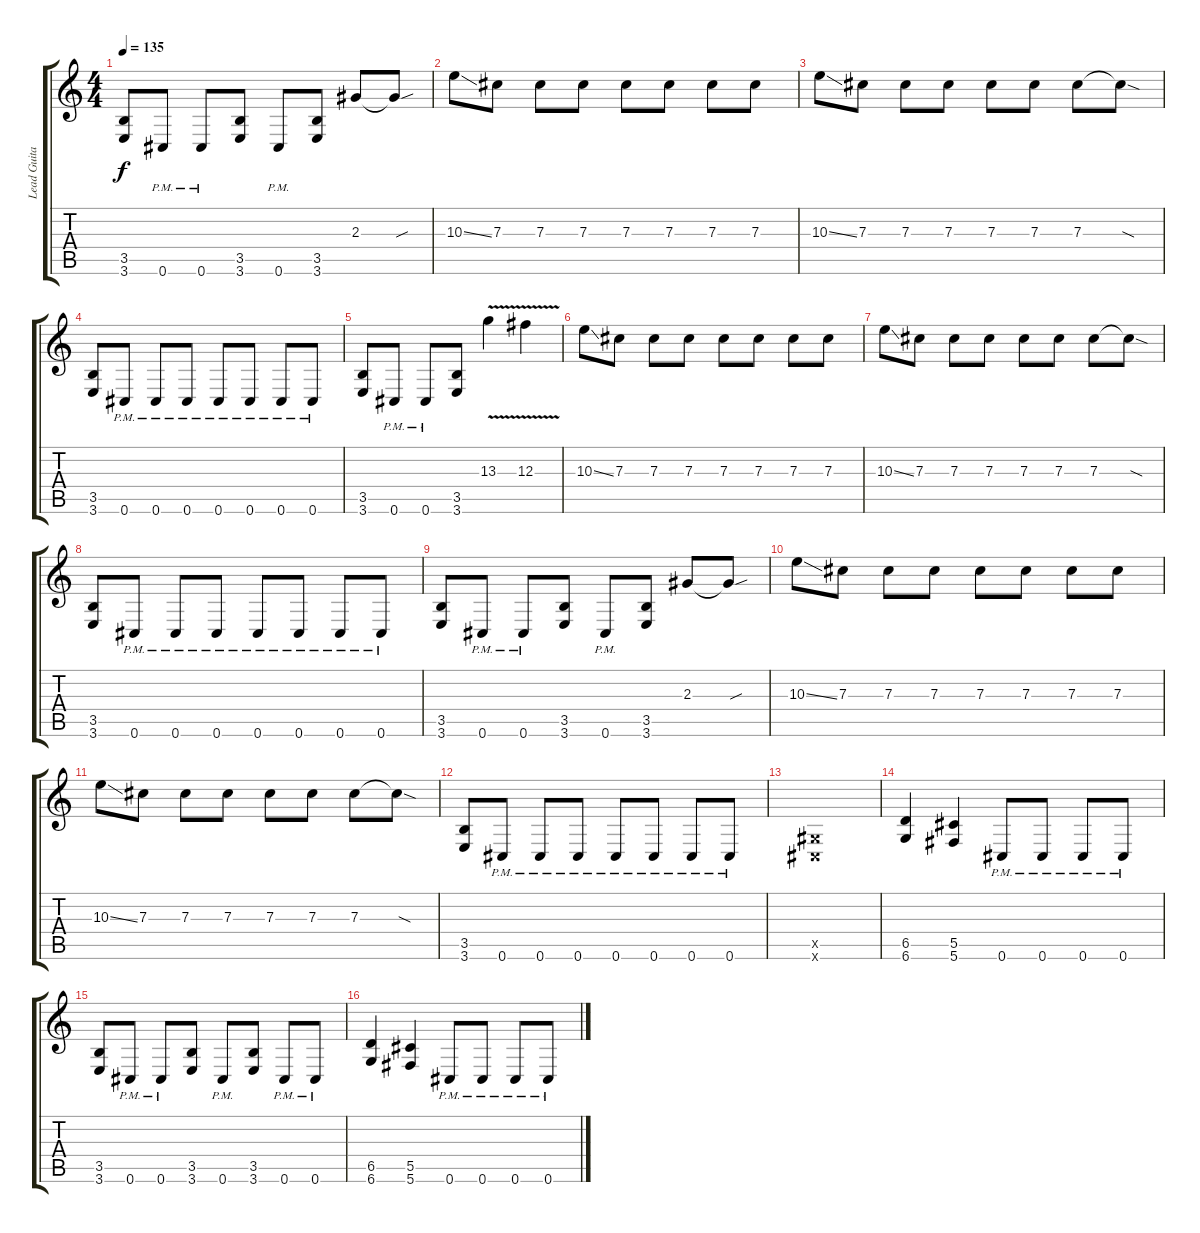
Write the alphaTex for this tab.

\track ("Lead Guitar" "Lead Guita") {instrument distortionguitar}
\staff {score tabs}
\tuning (Eb4 Bb3 Gb3 Db3 Ab2 Db2) {hide}
\ts (4 4)
\tempo 135
\clef g2
\ks c
(3.5 3.6).8{dy f} 0.6{pm}.8 0.6{pm}.8 (3.5 3.6).8 0.6{pm}.8 (3.5 3.6).8 2.3.8 2.3{sou t}.8 |
10.3{ss}.8 7.3.8 7.3.8 7.3.8 7.3.8 7.3.8 7.3.8 7.3.8 |
10.3{ss}.8 7.3.8 7.3.8 7.3.8 7.3.8 7.3.8 7.3.8 7.3{sod t}.8 |
(3.5 3.6).8 0.6{pm}.8 0.6{pm}.8 0.6{pm}.8 0.6{pm}.8 0.6{pm}.8 0.6{pm}.8 0.6{pm}.8 |
(3.5 3.6).8 0.6{pm}.8 0.6{pm}.8 (3.5 3.6).8 13.3{v}.4 12.3{v}.4 |
10.3{ss}.8 7.3.8 7.3.8 7.3.8 7.3.8 7.3.8 7.3.8 7.3.8 |
10.3{ss}.8 7.3.8 7.3.8 7.3.8 7.3.8 7.3.8 7.3.8 7.3{sod t}.8 |
(3.5 3.6).8 0.6{pm}.8 0.6{pm}.8 0.6{pm}.8 0.6{pm}.8 0.6{pm}.8 0.6{pm}.8 0.6{pm}.8 |
(3.5 3.6).8 0.6{pm}.8 0.6{pm}.8 (3.5 3.6).8 0.6{pm}.8 (3.5 3.6).8 2.3.8 2.3{sou t}.8 |
10.3{ss}.8 7.3.8 7.3.8 7.3.8 7.3.8 7.3.8 7.3.8 7.3.8 |
10.3{ss}.8 7.3.8 7.3.8 7.3.8 7.3.8 7.3.8 7.3.8 7.3{sod t}.8 |
(3.5 3.6).8 0.6{pm}.8 0.6{pm}.8 0.6{pm}.8 0.6{pm}.8 0.6{pm}.8 0.6{pm}.8 0.6{pm}.8 |
(0.5{x} 0.6{x}).1 |
(6.5 6.6).4 (5.5 5.6).4 0.6{pm}.8 0.6{pm}.8 0.6{pm}.8 0.6{pm}.8 |
(3.5 3.6).8 0.6{pm}.8 0.6{pm}.8 (3.5 3.6).8 0.6{pm}.8 (3.5 3.6).8 0.6{pm}.8 0.6{pm}.8 |
(6.5 6.6).4 (5.5 5.6).4 0.6{pm}.8 0.6{pm}.8 0.6{pm}.8 0.6{pm}.8
